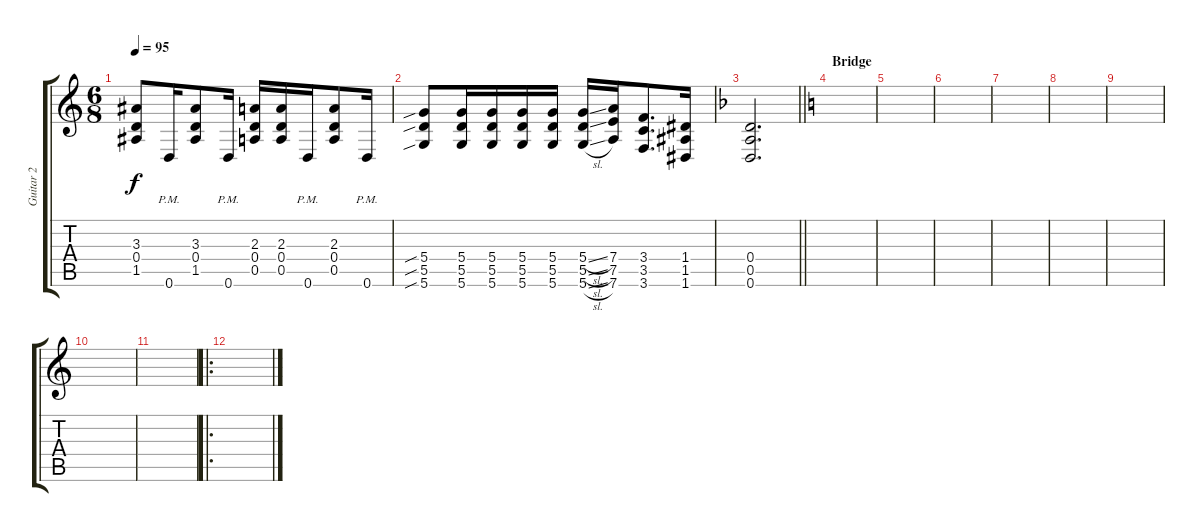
\track ("Guitar 2" "Guitar 2") {instrument distortionguitar}
\staff {score tabs}
\tuning (E4 B3 G3 D3 A2 D2) {hide}
\ts (6 8)
\tempo 95
\clef g2
\ks c
(3.3 0.4 1.5).8{dy f} 0.6{pm}.16 (3.3 0.4 1.5).8 0.6{pm}.16 (2.3 0.4 0.5).16 (2.3 0.4 0.5).16 0.6{pm}.16 (2.3 0.4 0.5).8 0.6{pm}.16 |
(5.4{sib} 5.5{sib} 5.6{sib}).8 (5.4 5.5 5.6).16 (5.4 5.5 5.6).16 (5.4 5.5 5.6).16 (5.4 5.5 5.6).16 (5.4{sl} 5.5{sl} 5.6{sl}).16 (7.4 7.5 7.6).16 (3.4 3.5 3.6).8{d} (1.4 1.5 1.6).16 |
\barLineRight lightlight
\ks dminor
(0.4 0.5 0.6).2{d} |
\section ("" "Bridge")
\ks c
|
|
|
|
|
|
|
|
\ro
